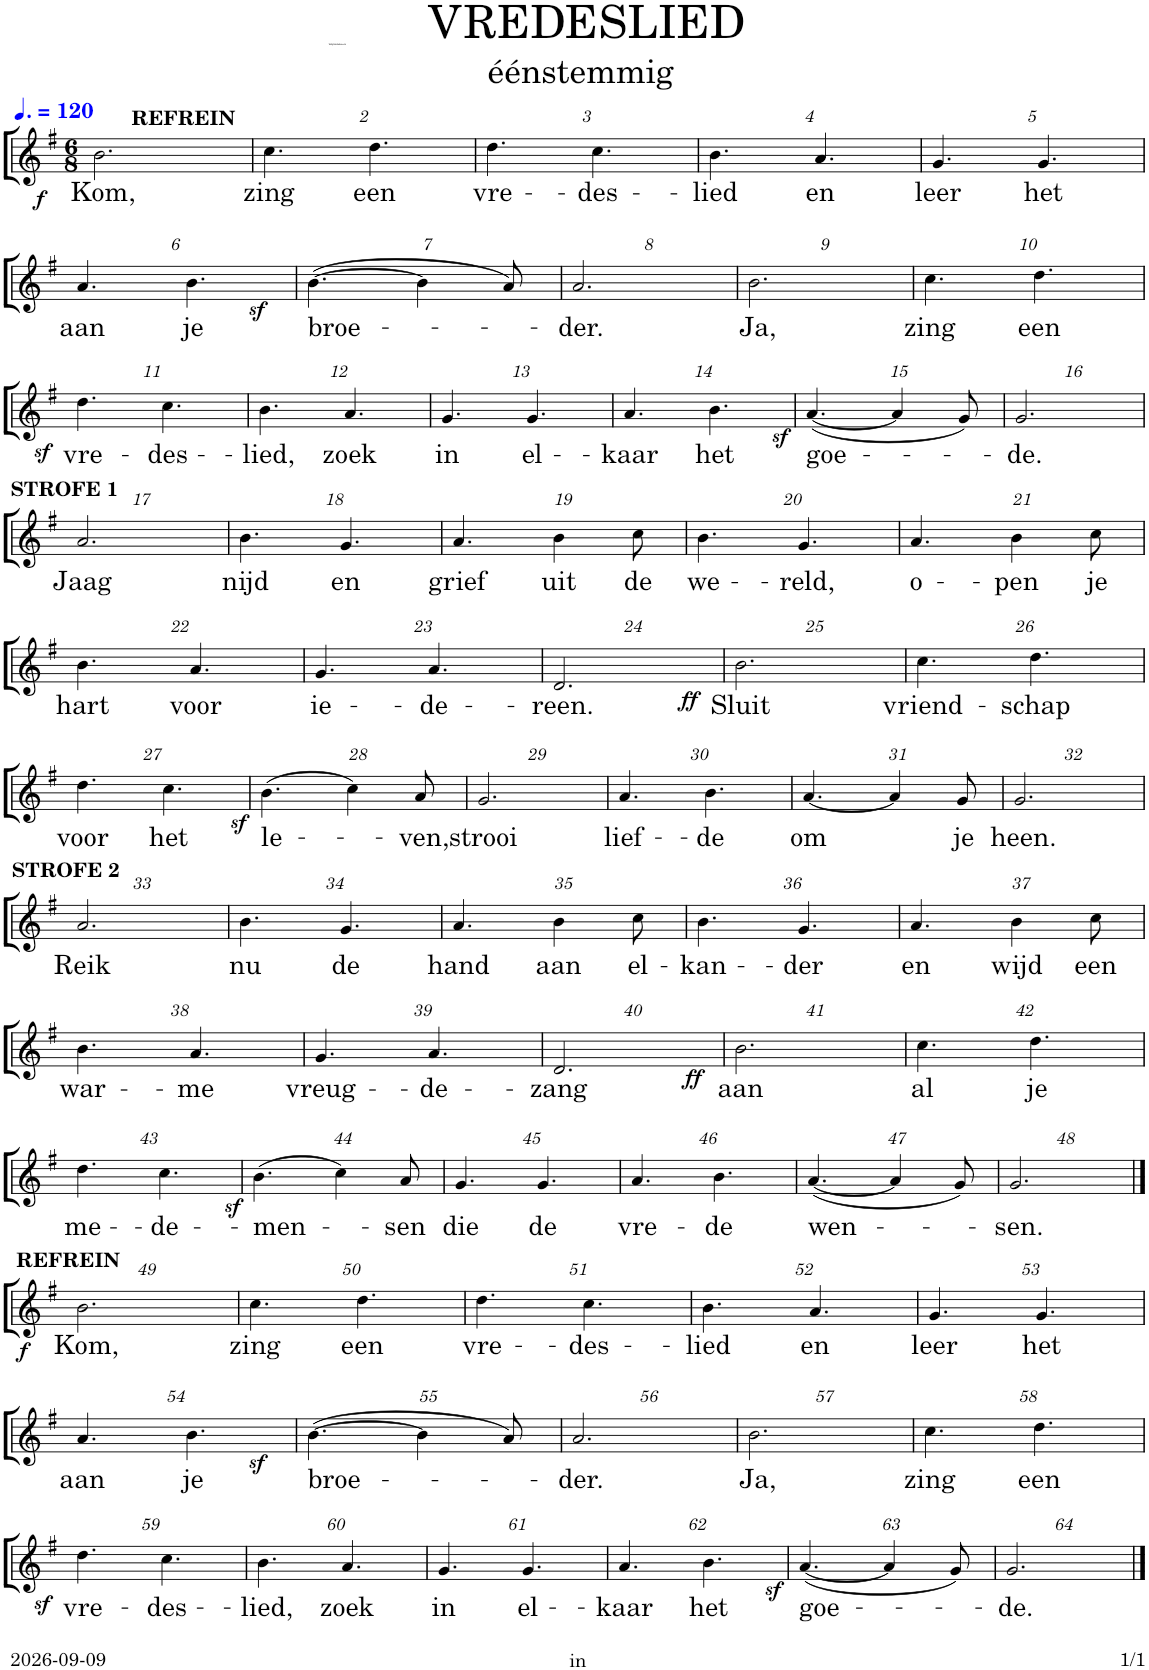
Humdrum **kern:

**kern	**text	**dynam
*part1	*part1	*part1
*staff1	*staff1	*staff1
*I"Soprano	*	*
*I'S.	*	*
*clefG2	*	*
*k[f#]	*	*
*M6/8	*	*
*MM180	*	*
=1	=1	=1
!LO:TX:a:B:t=REFREIN	!	!
!	!LO:LY:b	!LO:DY:b
2.b\	Kom,	f
=2	=2	=2
!	!LO:LY:b	!
4.cc\	zing	.
!	!LO:LY:b	!
4.dd\	een	.
=3	=3	=3
!	!LO:LY:b	!
4.dd\	vre-	.
!	!LO:LY:b	!
4.cc\	-des-	.
=4	=4	=4
!	!LO:LY:b	!
4.b\	-lied	.
!	!LO:LY:b	!
4.a/	en	.
=5	=5	=5
!	!LO:LY:b	!
4.g/	leer	.
!	!LO:LY:b	!
4.g/	het	.
!!LO:LB:g=z
=6	=6	=6
!	!LO:LY:b	!
4.a/	aan	.
!	!LO:LY:b	!
4.bz<\	je	.
=7	=7	=7
!	!LO:LY:b	!
([4.b\	broe-	.
4b\]	.	.
8a/)	.	.
=8	=8	=8
!	!LO:LY:b	!
2.a/	-der.	.
=9	=9	=9
!	!LO:LY:b	!
2.b\	Ja,	.
=10	=10	=10
!	!LO:LY:b	!
4.cc\	zing	.
!	!LO:LY:b	!
4.dd\	een	.
!!LO:LB:g=z
=11	=11	=11
!	!LO:LY:b	!
4.ddz<\	vre-	.
!	!LO:LY:b	!
4.cc\	-des-	.
=12	=12	=12
!	!LO:LY:b	!
4.b\	-lied,	.
!	!LO:LY:b	!
4.a/	zoek	.
=13	=13	=13
!	!LO:LY:b	!
4.g/	in	.
!	!LO:LY:b	!
4.g/	el-	.
=14	=14	=14
!	!LO:LY:b	!
4.a/	-kaar	.
!	!LO:LY:b	!
4.b\	het	.
=15	=15	=15
!	!LO:LY:b	!
([4.az</	goe-	.
4a/]	.	.
8g/)	.	.
=16	=16	=16
!	!LO:LY:b	!
2.g/	-de.	.
!!LO:LB:g=z
=17	=17	=17
!LO:TX:a:B:t=STROFE 1	!	!
!	!LO:LY:b	!
2.a/	Jaag	.
=18	=18	=18
!	!LO:LY:b	!
4.b\	nijd	.
!	!LO:LY:b	!
4.g/	en	.
=19	=19	=19
!	!LO:LY:b	!
4.a/	grief	.
!	!LO:LY:b	!
4b\	uit	.
!	!LO:LY:b	!
8cc\	de	.
=20	=20	=20
!	!LO:LY:b	!
4.b\	we-	.
!	!LO:LY:b	!
4.g/	-reld,	.
=21	=21	=21
!	!LO:LY:b	!
4.a/	o-	.
!	!LO:LY:b	!
4b\	-pen	.
!	!LO:LY:b	!
8cc\	je	.
!!LO:LB:g=z
=22	=22	=22
!	!LO:LY:b	!
4.b\	hart	.
!	!LO:LY:b	!
4.a/	voor	.
=23	=23	=23
!	!LO:LY:b	!
4.g/	ie-	.
!	!LO:LY:b	!
4.a/	-de-	.
=24	=24	=24
!	!LO:LY:b	!
2.d/	-reen.	.
=25	=25	=25
!	!LO:LY:b	!LO:DY:b
2.b\	Sluit	ff
=26	=26	=26
!	!LO:LY:b	!
4.cc\	vriend-	.
!	!LO:LY:b	!
4.dd\	-schap	.
!!LO:LB:g=z
=27	=27	=27
!	!LO:LY:b	!
4.dd\	voor	.
!	!LO:LY:b	!
4.cc\	het	.
=28	=28	=28
!	!LO:LY:b	!
(4.bz<\	le-	.
4cc\)	.	.
!	!LO:LY:b	!
8a/	-ven,	.
=29	=29	=29
!	!LO:LY:b	!
2.g/	strooi	.
=30	=30	=30
!	!LO:LY:b	!
4.a/	lief-	.
!	!LO:LY:b	!
4.b\	-de	.
=31	=31	=31
!	!LO:LY:b	!
[4.a/	om	.
4a/]	.	.
!	!LO:LY:b	!
8g/	je	.
=32	=32	=32
!	!LO:LY:b	!
2.g/	heen.	.
!!LO:LB:g=z
=33	=33	=33
!LO:TX:a:B:t=STROFE 2	!	!
!	!LO:LY:b	!
2.a/	Reik	.
=34	=34	=34
!	!LO:LY:b	!
4.b\	nu	.
!	!LO:LY:b	!
4.g/	de	.
=35	=35	=35
!	!LO:LY:b	!
4.a/	hand	.
!	!LO:LY:b	!
4b\	aan	.
!	!LO:LY:b	!
8cc\	el-	.
=36	=36	=36
!	!LO:LY:b	!
4.b\	-kan-	.
!	!LO:LY:b	!
4.g/	-der	.
=37	=37	=37
!	!LO:LY:b	!
4.a/	en	.
!	!LO:LY:b	!
4b\	wijd	.
!	!LO:LY:b	!
8cc\	een	.
!!LO:LB:g=z
=38	=38	=38
!	!LO:LY:b	!
4.b\	war-	.
!	!LO:LY:b	!
4.a/	-me	.
=39	=39	=39
!	!LO:LY:b	!
4.g/	vreug-	.
!	!LO:LY:b	!
4.a/	-de-	.
=40	=40	=40
!	!LO:LY:b	!
2.d/	-zang	.
=41	=41	=41
!	!LO:LY:b	!LO:DY:b
2.b\	aan	ff
=42	=42	=42
!	!LO:LY:b	!
4.cc\	al	.
!	!LO:LY:b	!
4.dd\	je	.
!!LO:LB:g=z
=43	=43	=43
!	!LO:LY:b	!
4.dd\	me-	.
!	!LO:LY:b	!
4.cc\	-de-	.
=44	=44	=44
!	!LO:LY:b	!
(4.bz<\	-men-	.
4cc\)	.	.
!	!LO:LY:b	!
8a/	-sen	.
=45	=45	=45
!	!LO:LY:b	!
4.g/	die	.
!	!LO:LY:b	!
4.g/	de	.
=46	=46	=46
!	!LO:LY:b	!
4.a/	vre-	.
!	!LO:LY:b	!
4.b\	-de	.
=47	=47	=47
!	!LO:LY:b	!
([4.a/	wen-	.
4a/]	.	.
8g/)	.	.
=48	=48	=48
!	!LO:LY:b	!
2.g/	-sen.	.
!!LO:LB:g=z
==49	==49	==49
!LO:TX:a:B:t=REFREIN	!	!
!	!LO:LY:b	!LO:DY:b
2.b\	Kom,	f
=50	=50	=50
!	!LO:LY:b	!
4.cc\	zing	.
!	!LO:LY:b	!
4.dd\	een	.
=51	=51	=51
!	!LO:LY:b	!
4.dd\	vre-	.
!	!LO:LY:b	!
4.cc\	-des-	.
=52	=52	=52
!	!LO:LY:b	!
4.b\	-lied	.
!	!LO:LY:b	!
4.a/	en	.
=53	=53	=53
!	!LO:LY:b	!
4.g/	leer	.
!	!LO:LY:b	!
4.g/	het	.
!!LO:LB:g=z
=54	=54	=54
!	!LO:LY:b	!
4.a/	aan	.
!	!LO:LY:b	!
4.bz<\	je	.
=55	=55	=55
!	!LO:LY:b	!
([4.b\	broe-	.
4b\]	.	.
8a/)	.	.
=56	=56	=56
!	!LO:LY:b	!
2.a/	-der.	.
=57	=57	=57
!	!LO:LY:b	!
2.b\	Ja,	.
=58	=58	=58
!	!LO:LY:b	!
4.cc\	zing	.
!	!LO:LY:b	!
4.dd\	een	.
!!LO:LB:g=z
=59	=59	=59
!	!LO:LY:b	!
4.ddz<\	vre-	.
!	!LO:LY:b	!
4.cc\	-des-	.
=60	=60	=60
!	!LO:LY:b	!
4.b\	-lied,	.
!	!LO:LY:b	!
4.a/	zoek	.
=61	=61	=61
!	!LO:LY:b	!
4.g/	in	.
!	!LO:LY:b	!
4.g/	el-	.
=62	=62	=62
!	!LO:LY:b	!
4.a/	-kaar	.
!	!LO:LY:b	!
4.b\	het	.
=63	=63	=63
!	!LO:LY:b	!
([4.az</	goe-	.
4a/]	.	.
8g/)	.	.
=64	=64	=64
!	!LO:LY:b	!
2.g/	-de.	.
==	==	==
*-	*-	*-
